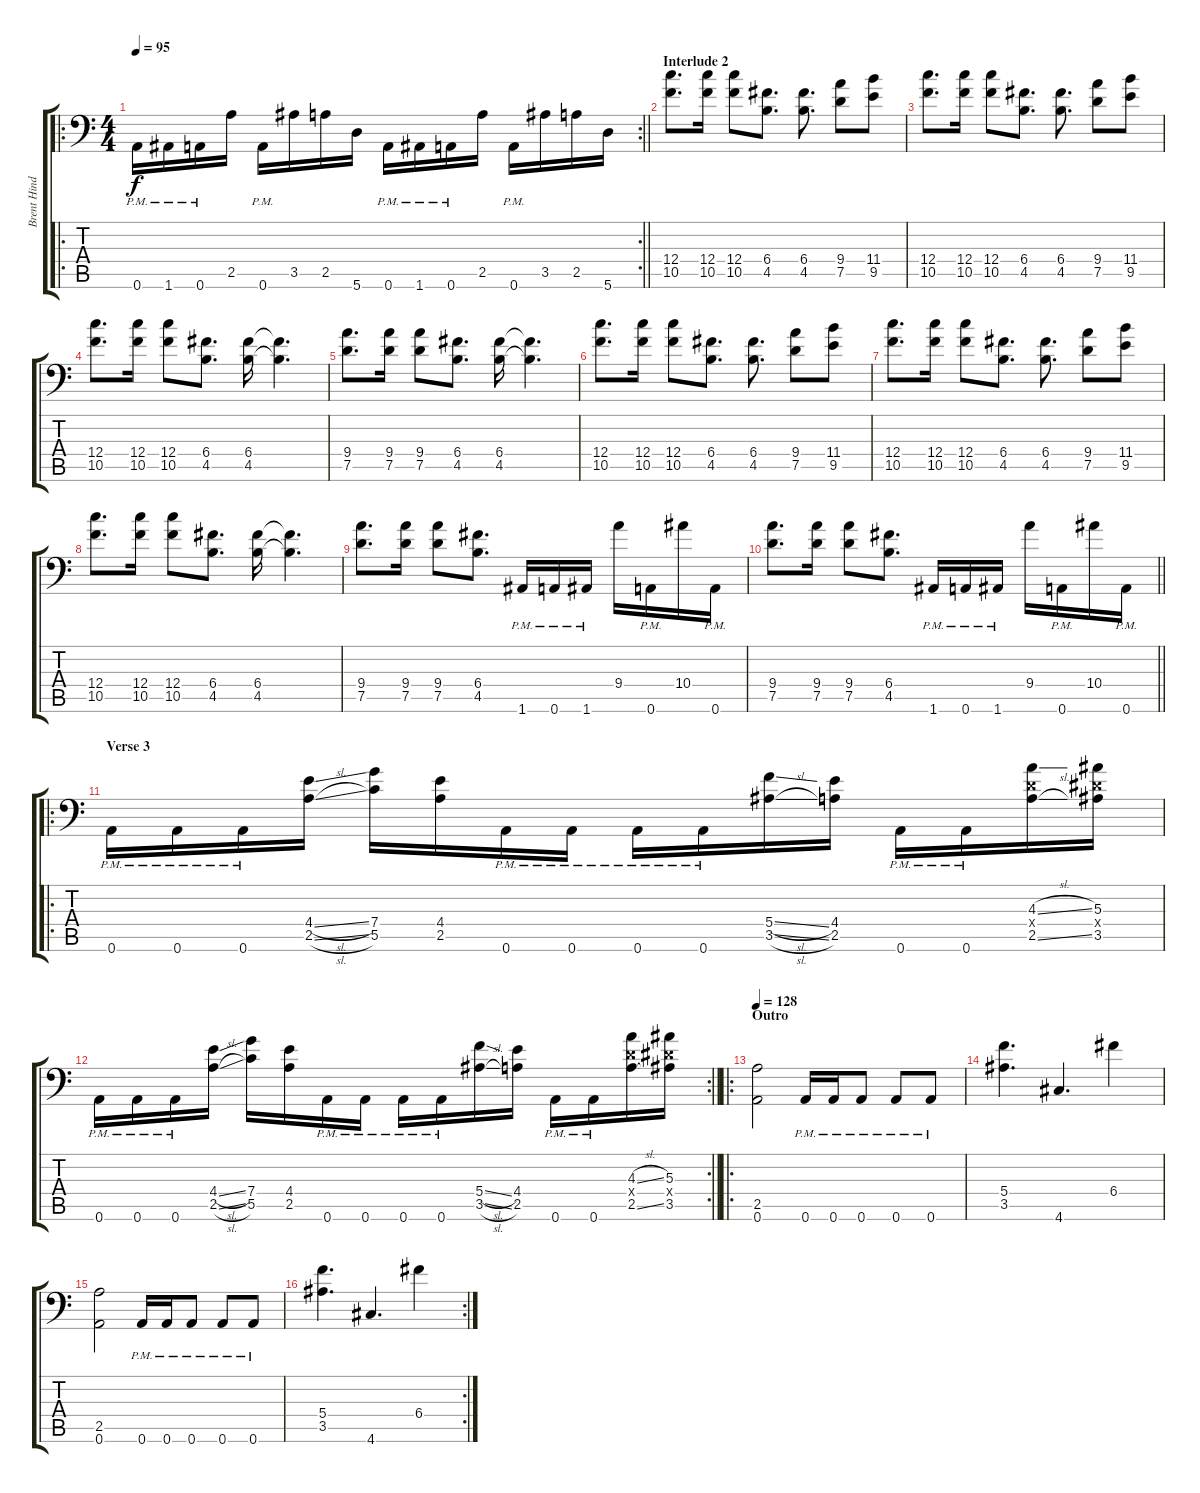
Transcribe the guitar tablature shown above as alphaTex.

\track ("Brent Hinds" "Brent Hind") {instrument distortionguitar}
\staff {score tabs}
\tuning (D4 A3 F3 C3 G2 A1) {hide}
\ro
\rc 2
\ts (4 4)
\tempo 95
\clef f4
\barLineRight lightlight
\ks c
0.6{pm}.16{dy f} 1.6{pm}.16 0.6{pm}.16 2.5.16 0.6{pm}.16 3.5.16 2.5.16 5.6.16 0.6{pm}.16 1.6{pm}.16 0.6{pm}.16 2.5.16 0.6{pm}.16 3.5.16 2.5.16 5.6.16 |
\section ("" "Interlude 2")
(12.4 10.5).8{d} (12.4 10.5).16 (12.4 10.5).8 (6.4 4.5).8{d} (6.4 4.5).8{d} (9.4 7.5).8 (11.4 9.5).8 |
(12.4 10.5).8{d} (12.4 10.5).16 (12.4 10.5).8 (6.4 4.5).8{d} (6.4 4.5).8{d} (9.4 7.5).8 (11.4 9.5).8 |
(12.4 10.5).8{d} (12.4 10.5).16 (12.4 10.5).8 (6.4 4.5).8{d} (6.4 4.5).16 (6.4{t} 4.5{t}).4{d} |
(9.4 7.5).8{d} (9.4 7.5).16 (9.4 7.5).8 (6.4 4.5).8{d} (6.4 4.5).16 (6.4{t} 4.5{t}).4{d} |
(12.4 10.5).8{d} (12.4 10.5).16 (12.4 10.5).8 (6.4 4.5).8{d} (6.4 4.5).8{d} (9.4 7.5).8 (11.4 9.5).8 |
(12.4 10.5).8{d} (12.4 10.5).16 (12.4 10.5).8 (6.4 4.5).8{d} (6.4 4.5).8{d} (9.4 7.5).8 (11.4 9.5).8 |
(12.4 10.5).8{d} (12.4 10.5).16 (12.4 10.5).8 (6.4 4.5).8{d} (6.4 4.5).16 (6.4{t} 4.5{t}).4{d} |
(9.4 7.5).8{d} (9.4 7.5).16 (9.4 7.5).8 (6.4 4.5).8{d} 1.6{pm}.16 0.6{pm}.16 1.6{pm}.16 9.4.16 0.6{pm}.16 10.4.16 0.6{pm}.16 |
\barLineRight lightlight
(9.4 7.5).8{d} (9.4 7.5).16 (9.4 7.5).8 (6.4 4.5).8{d} 1.6{pm}.16 0.6{pm}.16 1.6{pm}.16 9.4.16 0.6{pm}.16 10.4.16 0.6{pm}.16 |
\ro
\section ("" "Verse 3")
0.6{pm}.16 0.6{pm}.16 0.6{pm}.16 (4.4{sl} 2.5{sl}).16 (7.4 5.5).16 (4.4 2.5).16 0.6{pm}.16 0.6{pm}.16 0.6{pm}.16 0.6{pm}.16 (5.4{sl} 3.5{sl}).16 (4.4 2.5).16 0.6{pm}.16 0.6{pm}.16 (4.3{sl} 2.4{x} 2.5{sl}).16 (5.3 3.4{x} 3.5).16 |
\rc 2
\barLineRight lightlight
0.6{pm}.16 0.6{pm}.16 0.6{pm}.16 (4.4{sl} 2.5{sl}).16 (7.4 5.5).16 (4.4 2.5).16 0.6{pm}.16 0.6{pm}.16 0.6{pm}.16 0.6{pm}.16 (5.4{sl} 3.5{sl}).16 (4.4 2.5).16 0.6{pm}.16 0.6{pm}.16 (4.3{sl} 2.4{x} 2.5{sl}).16 (5.3 3.4{x} 3.5).16 |
\ro
\section ("" "Outro")
\tempo 128
(2.5 0.6).2 0.6{pm}.16 0.6{pm}.16 0.6{pm}.8 0.6{pm}.8 0.6{pm}.8 |
(5.4 3.5).4{d} 4.6.4{d} 6.4.4 |
(2.5 0.6).2 0.6{pm}.16 0.6{pm}.16 0.6{pm}.8 0.6{pm}.8 0.6{pm}.8 |
\rc 2
(5.4 3.5).4{d} 4.6.4{d} 6.4.4
